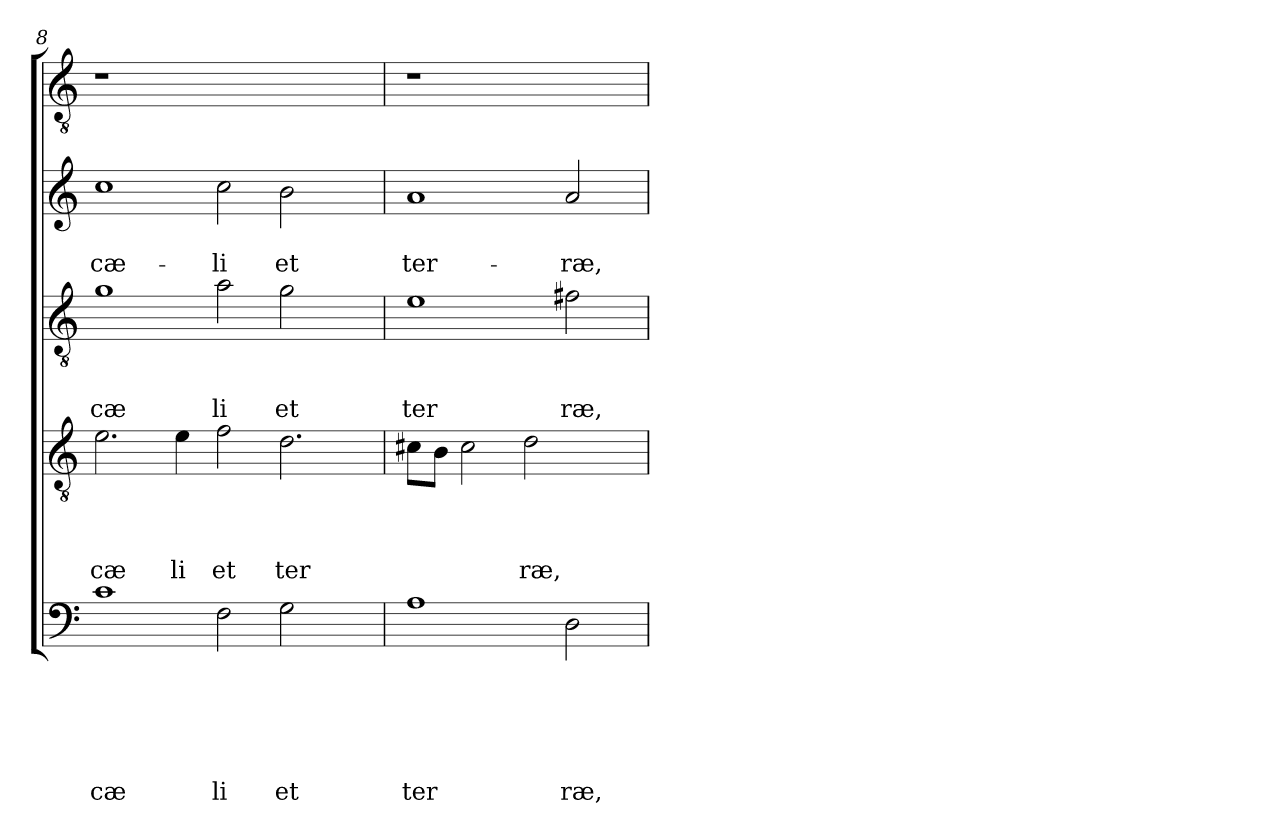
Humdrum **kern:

**kern	**text	**text	**text	**text	**text	**text	**kern	**text	**text	**text	**text	**kern	**text	**text	**text	**kern	**text	**text	**kern
*part5	*part5	*part5	*part5	*part5	*part5	*part5	*part4	*part4	*part4	*part4	*part4	*part3	*part3	*part3	*part3	*part2	*part2	*part2	*part1
*staff5	*staff5	*staff5	*staff5	*staff5	*staff5	*staff5	*staff4	*staff4	*staff4	*staff4	*staff4	*staff3	*staff3	*staff3	*staff3	*staff2	*staff2	*staff2	*staff1
!!LO:LB:g=z
*clefF4	*	*	*	*	*	*	*clefGv2	*	*	*	*	*clefGv2	*	*	*	*clefG2	*	*	*clefGv2
*k[]	*	*	*	*	*	*	*k[]	*	*	*	*	*k[]	*	*	*	*k[]	*	*	*k[]
*C:	*	*	*	*	*	*	*C:	*	*	*	*	*C:	*	*	*	*C:	*	*	*C:
=8	=8	=8	=8	=8	=8	=8	=8	=8	=8	=8	=8	=8	=8	=8	=8	=8	=8	=8	=8
!	!	!	!	!	!	!LO:LY:b	!	!	!	!	!LO:LY:b	!	!	!	!LO:LY:b	!	!	!LO:LY:b	!
1c	.	.	.	.	.	cæ	2.e\	.	.	.	cæ	1g	.	.	cæ	1cc	.	cæ-	1r
!	!	!	!	!	!	!	!	!	!	!	!LO:LY:b	!	!	!	!	!	!	!	!
.	.	.	.	.	.	.	4e\	.	.	.	li	.	.	.	.	.	.	.	.
!	!	!	!	!	!	!LO:LY:b	!	!	!	!	!LO:LY:b	!	!	!	!LO:LY:b	!	!	!LO:LY:b	!
2F\	.	.	.	.	.	li	2f\	.	.	.	et	2a\	.	.	li	2cc\	.	-li	1ryy
!	!	!	!	!	!	!LO:LY:b	!	!	!	!	!LO:LY:b	!	!	!	!LO:LY:b	!	!	!LO:LY:b	!
2G\	.	.	.	.	.	et	2.d\	.	.	.	ter	2g\	.	.	et	2b\	.	et	.
4ryy	.	.	.	.	.	.	.	.	.	.	.	4ryy	.	.	.	4ryy	.	.	4ryy
=9	=9	=9	=9	=9	=9	=9	=9	=9	=9	=9	=9	=9	=9	=9	=9	=9	=9	=9	=9
!	!	!	!	!	!	!LO:LY:b	!	!	!	!	!	!	!	!	!LO:LY:b	!	!	!LO:LY:b	!
1A	.	.	.	.	.	ter	8c#\L	.	.	.	.	1e	.	.	ter	1a	.	ter-	1r
.	.	.	.	.	.	.	8B\J	.	.	.	.	.	.	.	.	.	.	.	.
.	.	.	.	.	.	.	2c#\	.	.	.	.	.	.	.	.	.	.	.	.
!	!	!	!	!	!	!	!	!	!	!	!LO:LY:b	!	!	!	!	!	!	!	!
.	.	.	.	.	.	.	2d\	.	.	.	ræ,	.	.	.	.	.	.	.	.
!	!	!	!	!	!	!LO:LY:b	!	!	!	!	!	!	!	!	!LO:LY:b	!	!	!LO:LY:b	!
2D\	.	.	.	.	.	ræ,	.	.	.	.	.	2f#X\	.	.	ræ,	2a/	.	-ræ,	2ryy
.	.	.	.	.	.	.	4ryy	.	.	.	.	.	.	.	.	.	.	.	.
=	=	=	=	=	=	=	=	=	=	=	=	=	=	=	=	=	=	=	=
*-	*-	*-	*-	*-	*-	*-	*-	*-	*-	*-	*-	*-	*-	*-	*-	*-	*-	*-	*-
